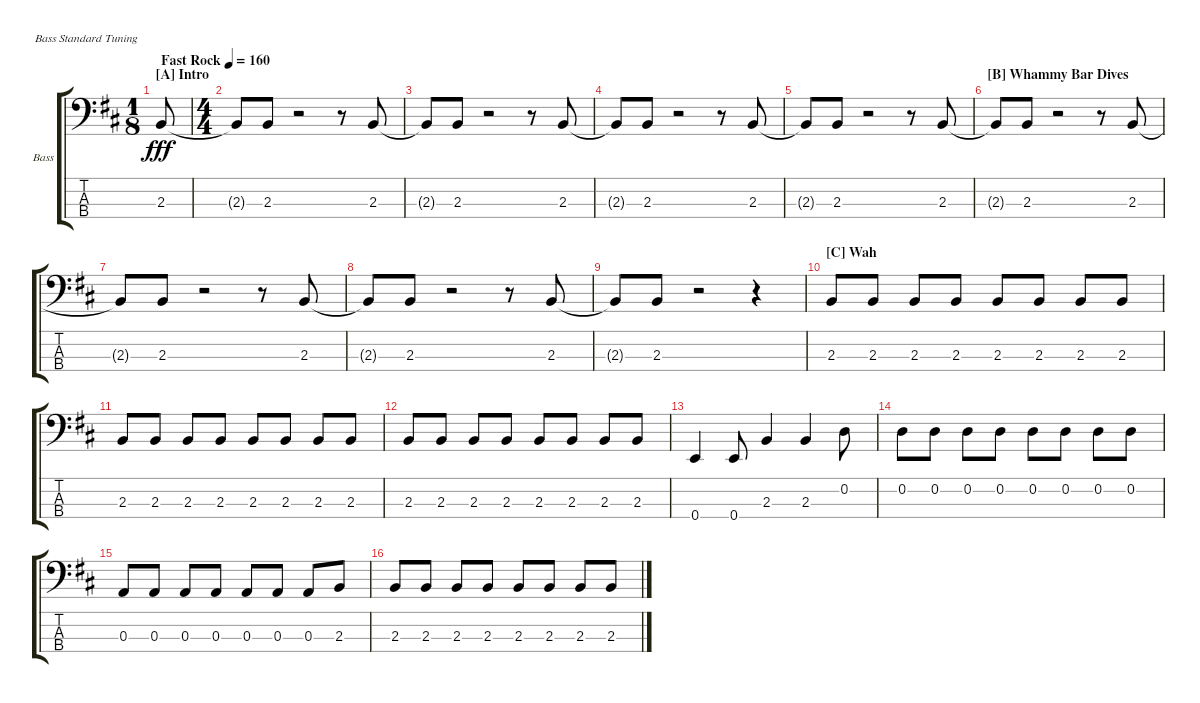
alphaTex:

\defaultSystemsLayout 4
\bracketExtendMode groupsimilarinstruments
\firstSystemTrackNameOrientation horizontal
\otherSystemsTrackNameOrientation horizontal
\track ("Bass" "Bass") {instrument electricbassfinger}
\staff {score tabs}
\tuning (G2 D2 A1 E1)
\ts (1 8)
\section ("A" "Intro")
\tempo (160 "Fast Rock")
\clef f4
\scale
0.407855
\ks d
2.3.8{dy fff instrument electricbassfinger} |
\ts (4 4)
\scale
0.407855 2.3{t}.8 2.3.8 r.2 r.8 2.3.8 |
\scale
0.18429 2.3{t}.8 2.3.8 r.2 r.8 2.3.8 |
\scale
0.333333 2.3{t}.8 2.3.8 r.2 r.8 2.3.8 |
\scale
0.333333 2.3{t}.8 2.3.8 r.2 r.8 2.3.8 |
\section ("B" "Whammy Bar Dives")
\scale
0.333333 2.3{t}.8 2.3.8 r.2 r.8 2.3.8 |
\scale
0.333333 2.3{t}.8 2.3.8 r.2 r.8 2.3.8 |
\scale
0.333333 2.3{t}.8 2.3.8 r.2 r.8 2.3.8 |
\scale
0.333333 2.3{t}.8 2.3.8 r.2 r.4 |
\section ("C" "Wah")
\scale
0.333333 2.3.8 2.3.8 2.3.8 2.3.8 2.3.8 2.3.8 2.3.8 2.3.8 |
\scale
0.333333 2.3.8 2.3.8 2.3.8 2.3.8 2.3.8 2.3.8 2.3.8 2.3.8 |
\scale
0.333333 2.3.8 2.3.8 2.3.8 2.3.8 2.3.8 2.3.8 2.3.8 2.3.8 |
\scale
0.333333 0.4.4 0.4.8 2.3.4 2.3.4 0.2.8 |
\scale
0.333333 0.2.8 0.2.8 0.2.8 0.2.8 0.2.8 0.2.8 0.2.8 0.2.8 |
\scale
0.333333 0.3.8 0.3.8 0.3.8 0.3.8 0.3.8 0.3.8 0.3.8 2.3.8 |
\scale
0.333333 2.3.8 2.3.8 2.3.8 2.3.8 2.3.8 2.3.8 2.3.8 2.3.8
